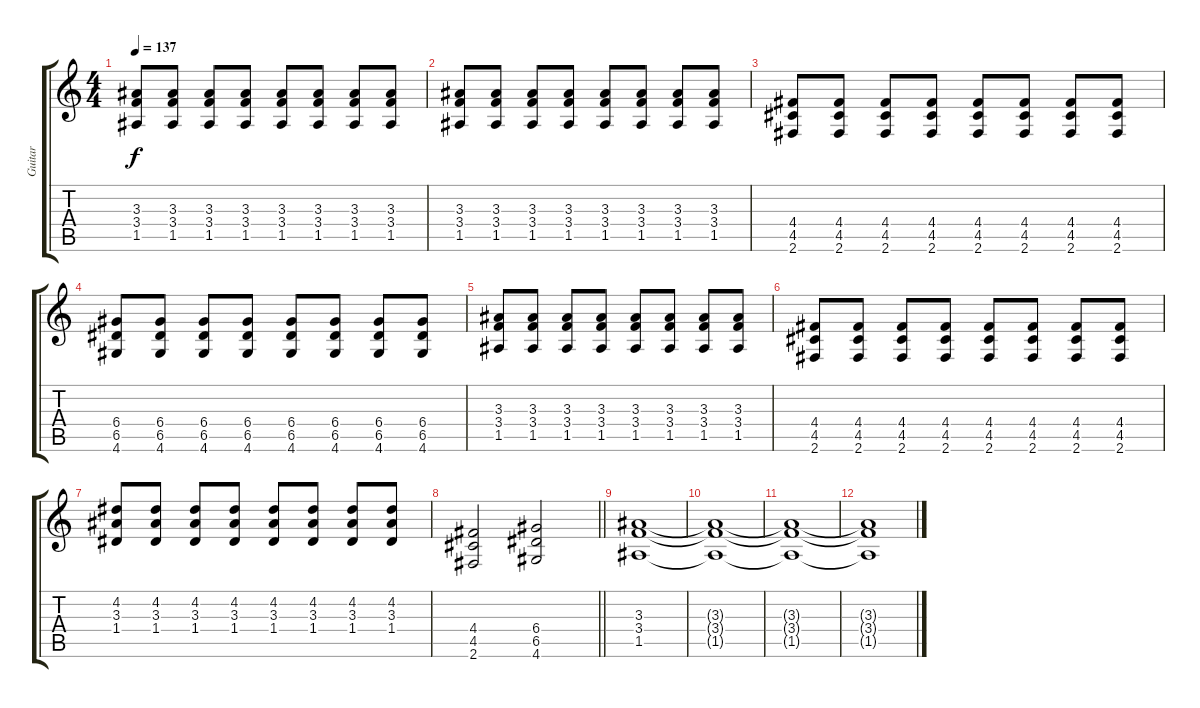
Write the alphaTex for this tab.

\track ("Guitar" "Guitar") {instrument distortionguitar}
\staff {score tabs}
\tuning (E4 B3 G3 D3 A2 E2) {hide}
\ts (4 4)
\tempo 137
\clef g2
\ks c
(3.3 3.4 1.5).8{dy f} (3.3 3.4 1.5).8 (3.3 3.4 1.5).8 (3.3 3.4 1.5).8 (3.3 3.4 1.5).8 (3.3 3.4 1.5).8 (3.3 3.4 1.5).8 (3.3 3.4 1.5).8 |
(3.3 3.4 1.5).8 (3.3 3.4 1.5).8 (3.3 3.4 1.5).8 (3.3 3.4 1.5).8 (3.3 3.4 1.5).8 (3.3 3.4 1.5).8 (3.3 3.4 1.5).8 (3.3 3.4 1.5).8 |
(4.4 4.5 2.6).8 (4.4 4.5 2.6).8 (4.4 4.5 2.6).8 (4.4 4.5 2.6).8 (4.4 4.5 2.6).8 (4.4 4.5 2.6).8 (4.4 4.5 2.6).8 (4.4 4.5 2.6).8 |
(6.4 6.5 4.6).8 (6.4 6.5 4.6).8 (6.4 6.5 4.6).8 (6.4 6.5 4.6).8 (6.4 6.5 4.6).8 (6.4 6.5 4.6).8 (6.4 6.5 4.6).8 (6.4 6.5 4.6).8 |
(3.3 3.4 1.5).8 (3.3 3.4 1.5).8 (3.3 3.4 1.5).8 (3.3 3.4 1.5).8 (3.3 3.4 1.5).8 (3.3 3.4 1.5).8 (3.3 3.4 1.5).8 (3.3 3.4 1.5).8 |
(4.4 4.5 2.6).8 (4.4 4.5 2.6).8 (4.4 4.5 2.6).8 (4.4 4.5 2.6).8 (4.4 4.5 2.6).8 (4.4 4.5 2.6).8 (4.4 4.5 2.6).8 (4.4 4.5 2.6).8 |
(4.2 3.3 1.4).8 (4.2 3.3 1.4).8 (4.2 3.3 1.4).8 (4.2 3.3 1.4).8 (4.2 3.3 1.4).8 (4.2 3.3 1.4).8 (4.2 3.3 1.4).8 (4.2 3.3 1.4).8 |
\barLineRight lightlight
(4.4 4.5 2.6).2 (6.4 6.5 4.6).2 |
(3.3 3.4 1.5).1 |
(3.3{t} 3.4{t} 1.5{t}).1 |
(3.3{t} 3.4{t} 1.5{t}).1 |
(3.3{t} 3.4{t} 1.5{t}).1
